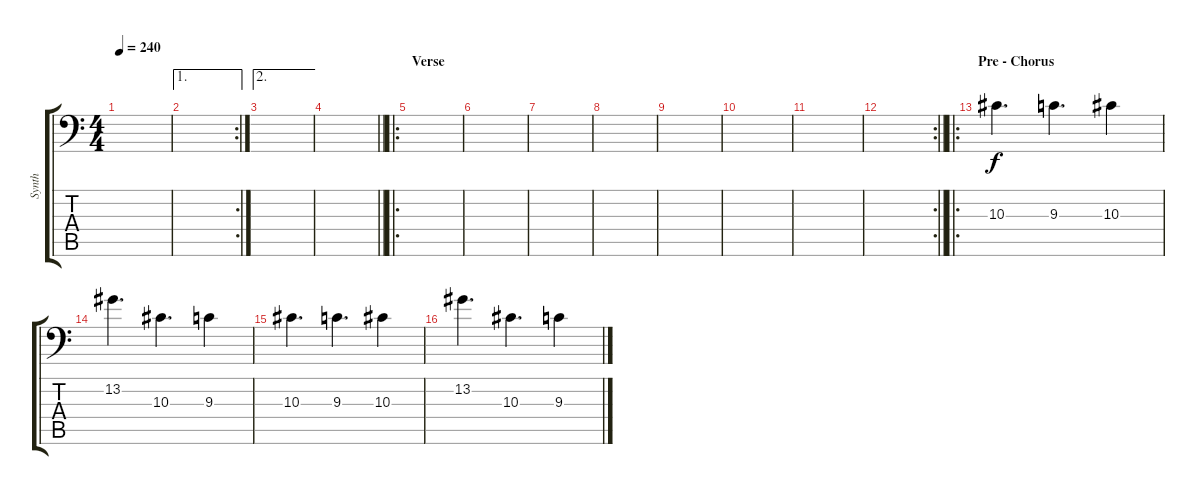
\track ("Synth" "Synth") {instrument lead1square}
\staff {score tabs}
\tuning (C4 G3 Eb3 Bb2 F2 Bb1) {hide}
\ts (4 4)
\tempo 240
\clef f4
\ks c
|
\ae 1
\rc 2
|
\ae 2
|
\barLineRight lightlight
|
\ro
\section ("" "Verse")
|
|
|
|
|
|
|
\rc 2
\barLineRight lightlight
|
\ro
\section ("" "Pre - Chorus")
10.3.4{d} 9.3.4{d} 10.3.4 |
13.2.4{d} 10.3.4{d} 9.3.4 |
10.3.4{d} 9.3.4{d} 10.3.4 |
13.2.4{d} 10.3.4{d} 9.3.4
